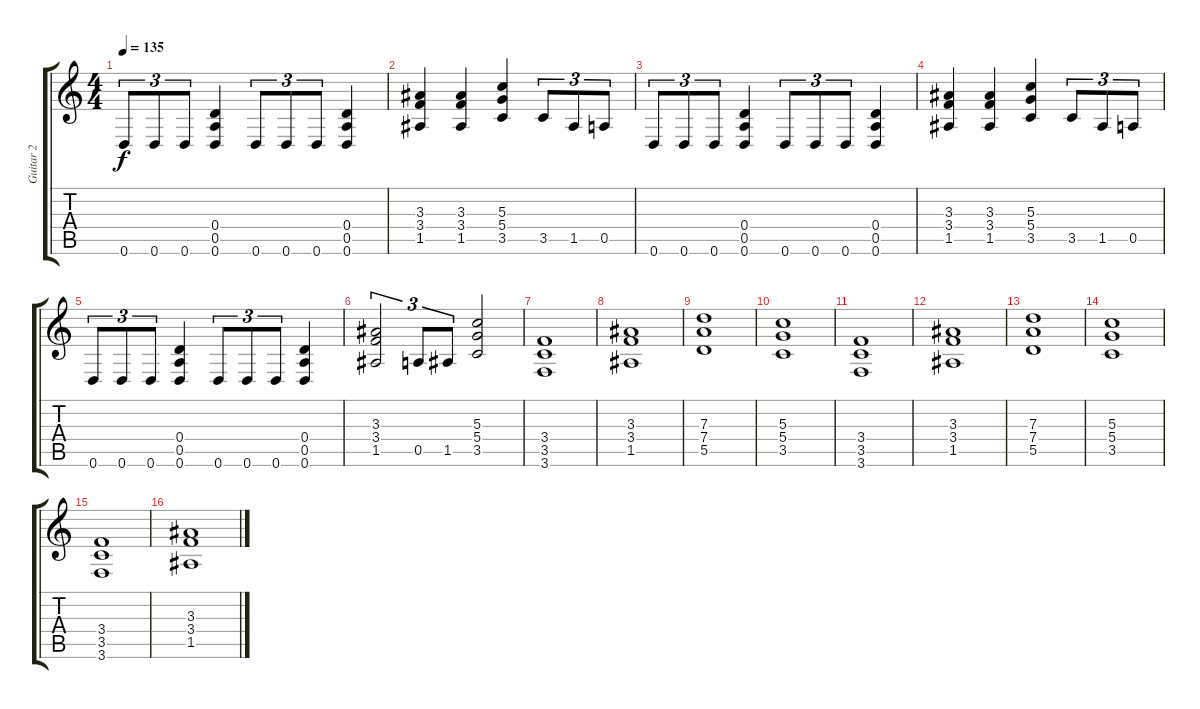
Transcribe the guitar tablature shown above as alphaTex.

\track ("Guitar 2" "Guitar 2") {instrument distortionguitar}
\staff {score tabs}
\tuning (E4 B3 G3 D3 A2 D2) {hide}
\ts (4 4)
\tempo 135
\clef g2
\ks c
0.6.8{tu (3 2) dy f} 0.6.8{tu (3 2)} 0.6.8{tu (3 2)} (0.4 0.5 0.6).4 0.6.8{tu (3 2)} 0.6.8{tu (3 2)} 0.6.8{tu (3 2)} (0.4 0.5 0.6).4 |
(3.3 3.4 1.5).4 (3.3 3.4 1.5).4 (5.3 5.4 3.5).4 3.5.8{tu (3 2)} 1.5.8{tu (3 2)} 0.5.8{tu (3 2)} |
0.6.8{tu (3 2)} 0.6.8{tu (3 2)} 0.6.8{tu (3 2)} (0.4 0.5 0.6).4 0.6.8{tu (3 2)} 0.6.8{tu (3 2)} 0.6.8{tu (3 2)} (0.4 0.5 0.6).4 |
(3.3 3.4 1.5).4 (3.3 3.4 1.5).4 (5.3 5.4 3.5).4 3.5.8{tu (3 2)} 1.5.8{tu (3 2)} 0.5.8{tu (3 2)} |
0.6.8{tu (3 2)} 0.6.8{tu (3 2)} 0.6.8{tu (3 2)} (0.4 0.5 0.6).4 0.6.8{tu (3 2)} 0.6.8{tu (3 2)} 0.6.8{tu (3 2)} (0.4 0.5 0.6).4 |
(3.3 3.4 1.5).2{tu (3 2)} 0.5.8{tu (3 2)} 1.5.8{tu (3 2)} (5.3 5.4 3.5).2 |
(3.4 3.5 3.6).1 |
(3.3 3.4 1.5).1 |
(7.3 7.4 5.5).1 |
(5.3 5.4 3.5).1 |
(3.4 3.5 3.6).1 |
(3.3 3.4 1.5).1 |
(7.3 7.4 5.5).1 |
(5.3 5.4 3.5).1 |
(3.4 3.5 3.6).1 |
(3.3 3.4 1.5).1
